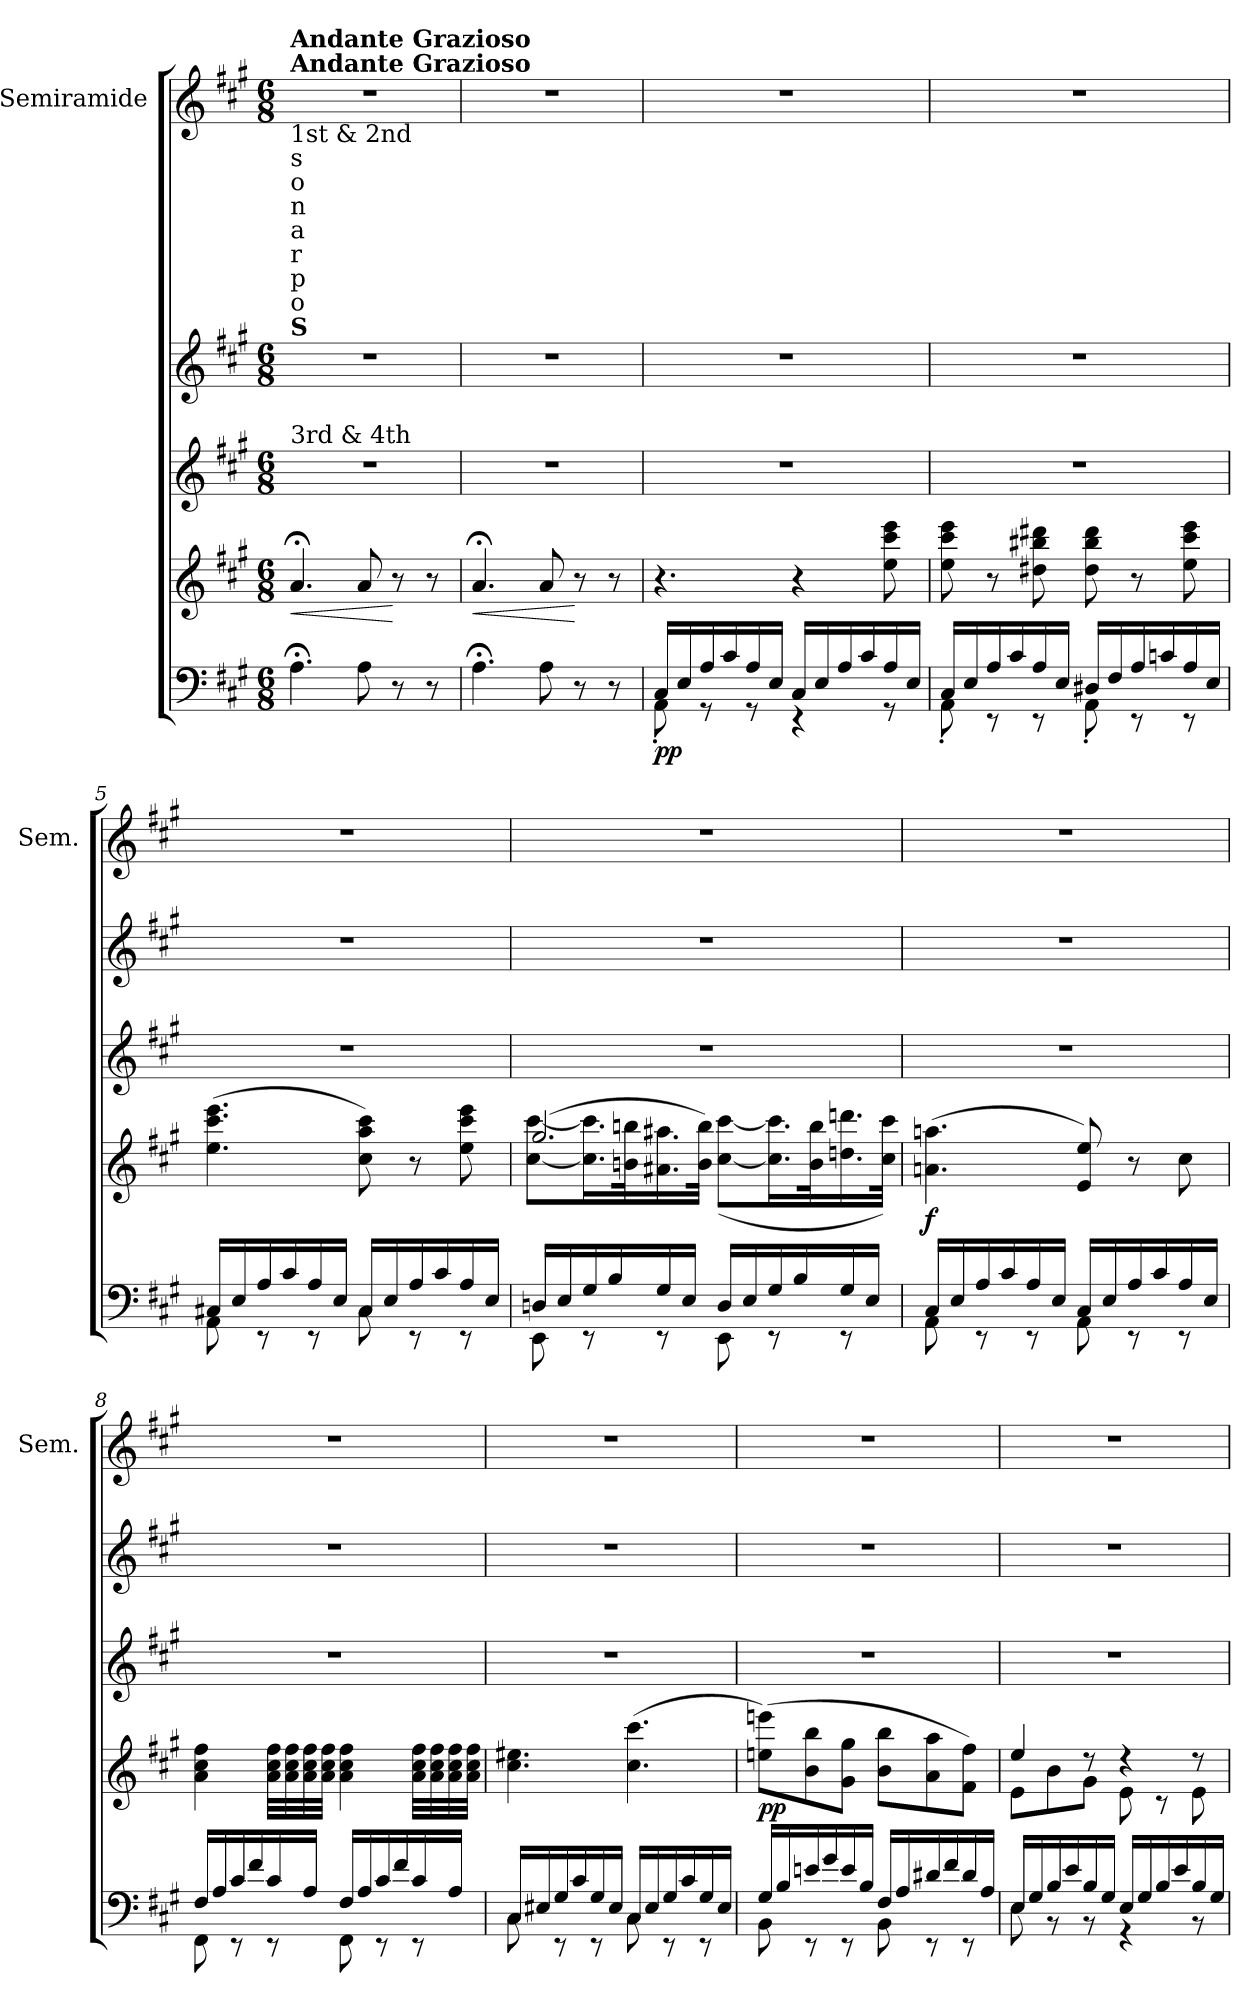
**kern	**kern	**dynam	**kern	**kern	**kern
*part4	*part4	*part4	*part3	*part2	*part1
*staff5	*staff4	*staff4/5	*staff3	*staff2	*staff1
*	*	*	*	*	*I"Semiramide
*	*	*	*	*	*I'Sem.
*clefF4	*clefG2	*	*clefG2	*clefG2	*clefG2
*k[f#c#g#]	*k[f#c#g#]	*	*k[f#c#g#]	*k[f#c#g#]	*k[f#c#g#]
*A:	*A:	*	*A:	*A:	*A:
*M6/8	*M6/8	*	*M6/8	*M6/8	*M6/8
=1	=1	=1	=1	=1	=1
!	!	!	!	!	!LO:TX:a:B:t=Andante Grazioso
!	!	!	!	!	!LO:TX:a:B:t=Andante Grazioso
!	!	!	!	!LO:TX:a:B:t=S	!
!	!	!	!	!LO:TX:a:t=o	!
!	!	!	!	!LO:TX:a:t=p	!
!	!	!	!	!LO:TX:a:t=r	!
!	!	!	!	!LO:TX:a:t=a	!
!	!	!	!	!LO:TX:a:t=n	!
!	!	!	!	!LO:TX:a:t=o	!
!	!	!	!	!LO:TX:a:t=s	!
!	!	!	!	!LO:TX:a:t=1st & 2nd	!
!	!	!	!LO:TX:a:t=3rd & 4th	!	!
!	!	!LO:HP:b	!	!	!
4.A;<\	4.a;</	<	2.r	2.r	2.r
8A\	8a/	.	.	.	.
8r	8r	[	.	.	.
8r	8r	.	.	.	.
=2	=2	=2	=2	=2	=2
!	!	!LO:HP:b	!	!	!
4.A;<\	4.a;</	<	2.r	2.r	2.r
8A\	8a/	.	.	.	.
8r	8r	[	.	.	.
8r	8r	.	.	.	.
=3	=3	=3	=3	=3	=3
*^	*	*	*	*	*
!	!	!	!LO:DY:b=2	!	!	!
!	!	!	!LO:DY:n=1:b	!	!	!
16C#/LL	8AA'\	4.r	p p	2.r	2.r	2.r
16E/	.	.	.	.	.	.
16A/	8rGG	.	.	.	.	.
16c#/	.	.	.	.	.	.
16A/	8rGG	.	.	.	.	.
16E/JJ	.	.	.	.	.	.
16C#/LL	4rEE	4r	.	.	.	.
16E/	.	.	.	.	.	.
16A/	.	.	.	.	.	.
16c#/	.	.	.	.	.	.
16A/	8rGG	8ee\ 8ccc#\ 8eee\	.	.	.	.
16E/JJ	.	.	.	.	.	.
=4	=4	=4	=4	=4	=4	=4
16C#/LL	8AA'\	8ee\ 8ccc#\ 8eee\	.	2.r	2.r	2.r
16E/	.	.	.	.	.	.
16A/	8rEE	8r	.	.	.	.
16c#/	.	.	.	.	.	.
16A/	8rEE	8dd#X\ 8bb#X\ 8ddd#X\	.	.	.	.
16E/JJ	.	.	.	.	.	.
16D#X/LL	8AA'\	8dd#\ 8bb#\ 8ddd#\	.	.	.	.
16F#/	.	.	.	.	.	.
16A/	8rEE	8r	.	.	.	.
16cn/	.	.	.	.	.	.
16A/	8rEE	8ee\ 8ccc#\ 8eee\	.	.	.	.
16E/JJ	.	.	.	.	.	.
!!LO:LB:g=z
=5	=5	=5	=5	=5	=5	=5
16C#X/LL	8AA\	(>4.ee\ 4.ccc#\ 4.eee\	.	2.r	2.r	2.r
16E/	.	.	.	.	.	.
16A/	8rEE	.	.	.	.	.
16c#/	.	.	.	.	.	.
16A/	8rEE	.	.	.	.	.
16E/JJ	.	.	.	.	.	.
16C#/LL	8C#\	8cc#\ 8aa\ 8ccc#\)	.	.	.	.
16E/	.	.	.	.	.	.
16A/	8rEE	8r	.	.	.	.
16c#/	.	.	.	.	.	.
16A/	8rEE	8ee\ 8ccc#\ 8eee\	.	.	.	.
16E/JJ	.	.	.	.	.	.
=6	=6	=6	=6	=6	=6	=6
*	*	*^	*	*	*	*
16Dn/LL	8EE\	(>2.gg#/	[8cc#\ [8ccc#\L	.	2.r	2.r	2.r
16E/	.	.	.	.	.	.	.
16G#/	8rEE	.	16.cc#\] 16.ccc#\]L	.	.	.	.
16B/	.	.	.	.	.	.	.
.	.	.	32bn\ 32bbn\K	.	.	.	.
16G#/	8rEE	.	16.a#X\ 16.aa#X\	.	.	.	.
16E/JJ	.	.	.	.	.	.	.
.	.	.	32b\ 32bb\JJk)	.	.	.	.
16D/LL	8EE\	.	(>[8cc#\ [8ccc#\L	.	.	.	.
16E/	.	.	.	.	.	.	.
16G#/	8rEE	.	16.cc#\] 16.ccc#\]L	.	.	.	.
16B/	.	.	.	.	.	.	.
.	.	.	32b\ 32bb\K	.	.	.	.
16G#/	8rEE	.	16.ddn\ 16.dddn\	.	.	.	.
16E/JJ	.	.	.	.	.	.	.
.	.	.	32cc#\ 32ccc#\JJk)	.	.	.	.
=7	=7	=7	=7	=7	=7	=7	=7
!	!	!	!	!LO:DY:b	!	!	!
*	*	*v	*v	*	*	*	*
16C#/LL	8AA\	(>4.an\ 4.aan\	f	2.r	2.r	2.r
16E/	.	.	.	.	.	.
16A/	8rEE	.	.	.	.	.
16c#/	.	.	.	.	.	.
16A/	8rEE	.	.	.	.	.
16E/JJ	.	.	.	.	.	.
16C#/LL	8AA\	8e/ 8ee/)	.	.	.	.
16E/	.	.	.	.	.	.
16A/	8rEE	8r	.	.	.	.
16c#/	.	.	.	.	.	.
16A/	8rEE	8cc#\	.	.	.	.
16E/JJ	.	.	.	.	.	.
!!LO:PB:g=z
=8	=8	=8	=8	=8	=8	=8
16F#/LL	8FF#\	4a\ 4cc#\ 4ff#\	.	2.r	2.r	2.r
16A/	.	.	.	.	.	.
16c#/	8rEE	.	.	.	.	.
16f#/	.	.	.	.	.	.
16c#/	8rEE	32a\ 32cc#\ 32ff#\LLL	.	.	.	.
.	.	32a\ 32cc#\ 32ff#\	.	.	.	.
16A/JJ	.	32a\ 32cc#\ 32ff#\	.	.	.	.
.	.	32a\ 32cc#\ 32ff#\JJJ	.	.	.	.
16F#/LL	8FF#\	4a\ 4cc#\ 4ff#\	.	.	.	.
16A/	.	.	.	.	.	.
16c#/	8rEE	.	.	.	.	.
16f#/	.	.	.	.	.	.
16c#/	8rEE	32a\ 32cc#\ 32ff#\LLL	.	.	.	.
.	.	32a\ 32cc#\ 32ff#\	.	.	.	.
16A/JJ	.	32a\ 32cc#\ 32ff#\	.	.	.	.
.	.	32a\ 32cc#\ 32ff#\JJJ	.	.	.	.
=9	=9	=9	=9	=9	=9	=9
16C#/LL	8C#\	4.cc#\ 4.ee#X\	.	2.r	2.r	2.r
16E#X/	.	.	.	.	.	.
16G#/	8rEE	.	.	.	.	.
16c#/	.	.	.	.	.	.
16G#/	8rEE	.	.	.	.	.
16E#/JJ	.	.	.	.	.	.
16C#/LL	8C#\	(>4.cc#\ 4.ccc#\	.	.	.	.
16E#/	.	.	.	.	.	.
16G#/	8rEE	.	.	.	.	.
16c#/	.	.	.	.	.	.
16G#/	8rEE	.	.	.	.	.
16E#/JJ	.	.	.	.	.	.
!!LO:LB:g=z
=10	=10	=10	=10	=10	=10	=10
!	!	!	!LO:DY:b	!	!	!
16G#/LL	8BB\	(>8een\ 8eeen\L)	pp	2.r	2.r	2.r
16B/	.	.	.	.	.	.
16en/	8rEE	8b\ 8bb\	.	.	.	.
16g#/	.	.	.	.	.	.
16e/	8rEE	8g#\ 8gg#\J	.	.	.	.
16B/JJ	.	.	.	.	.	.
16F#/LL	8BB\	8b\ 8bb\L	.	.	.	.
16A/	.	.	.	.	.	.
16d#X/	8rEE	8a\ 8aa\	.	.	.	.
16f#/	.	.	.	.	.	.
16d#/	8rEE	8f#\ 8ff#\J)	.	.	.	.
16A/JJ	.	.	.	.	.	.
=11	=11	=11	=11	=11	=11	=11
*	*	*^	*	*	*	*
16E/LL	8E\	4ee/	8e\L	.	2.r	2.r	2.r
16G#/	.	.	.	.	.	.	.
16B/	8rBB	.	8b\	.	.	.	.
16e/	.	.	.	.	.	.	.
16B/	8rBB	8rdd	8g#\J	.	.	.	.
16G#/JJ	.	.	.	.	.	.	.
16E/LL	4rGG	4rdd	8e\	.	.	.	.
16G#/	.	.	.	.	.	.	.
16B/	.	.	8rc	.	.	.	.
16e/	.	.	.	.	.	.	.
16B/	8rBB	8rdd	8e\	.	.	.	.
16G#/JJ	.	.	.	.	.	.	.
*v	*v	*	*	*	*	*	*
*	*v	*v	*	*	*	*
=	=	=	=	=	=
*-	*-	*-	*-	*-	*-
